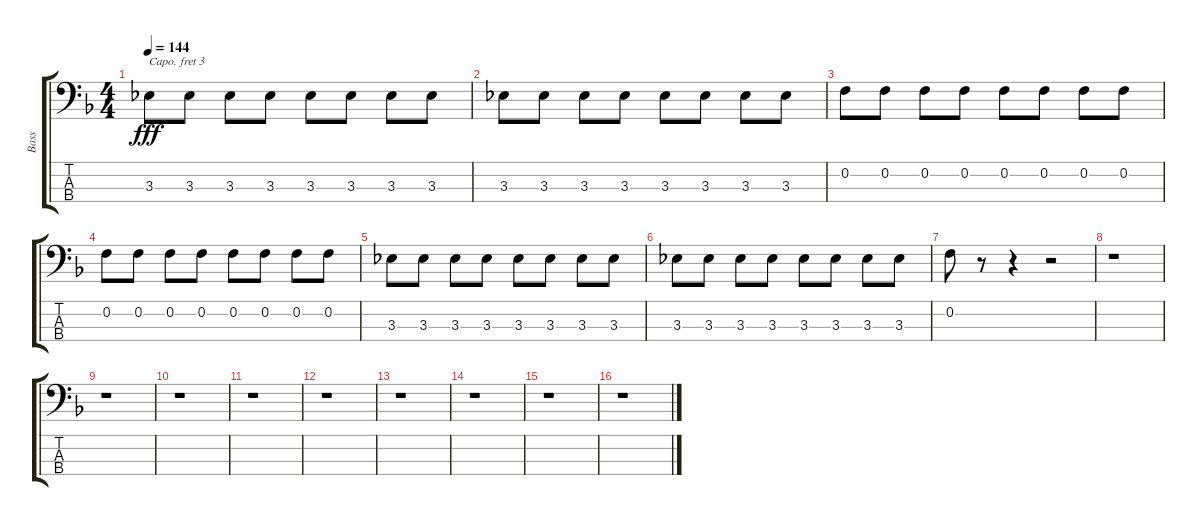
\track ("Bass" "Bass") {instrument electricbassfinger}
\staff {score tabs}
\capo 3
\tuning (G2 D2 A1 D1) {hide}
\ts (4 4)
\tempo 144
\clef f4
\ks f
3.3.8{dy fff} 3.3.8 3.3.8 3.3.8 3.3.8 3.3.8 3.3.8 3.3.8 |
3.3.8 3.3.8 3.3.8 3.3.8 3.3.8 3.3.8 3.3.8 3.3.8 |
0.2.8 0.2.8 0.2.8 0.2.8 0.2.8 0.2.8 0.2.8 0.2.8 |
0.2.8 0.2.8 0.2.8 0.2.8 0.2.8 0.2.8 0.2.8 0.2.8 |
3.3.8 3.3.8 3.3.8 3.3.8 3.3.8 3.3.8 3.3.8 3.3.8 |
3.3.8 3.3.8 3.3.8 3.3.8 3.3.8 3.3.8 3.3.8 3.3.8 |
0.2.8 r.8 r.4 r.2 |
r.1 |
r.1 |
r.1 |
r.1 |
r.1 |
r.1 |
r.1 |
r.1 |
r.1
